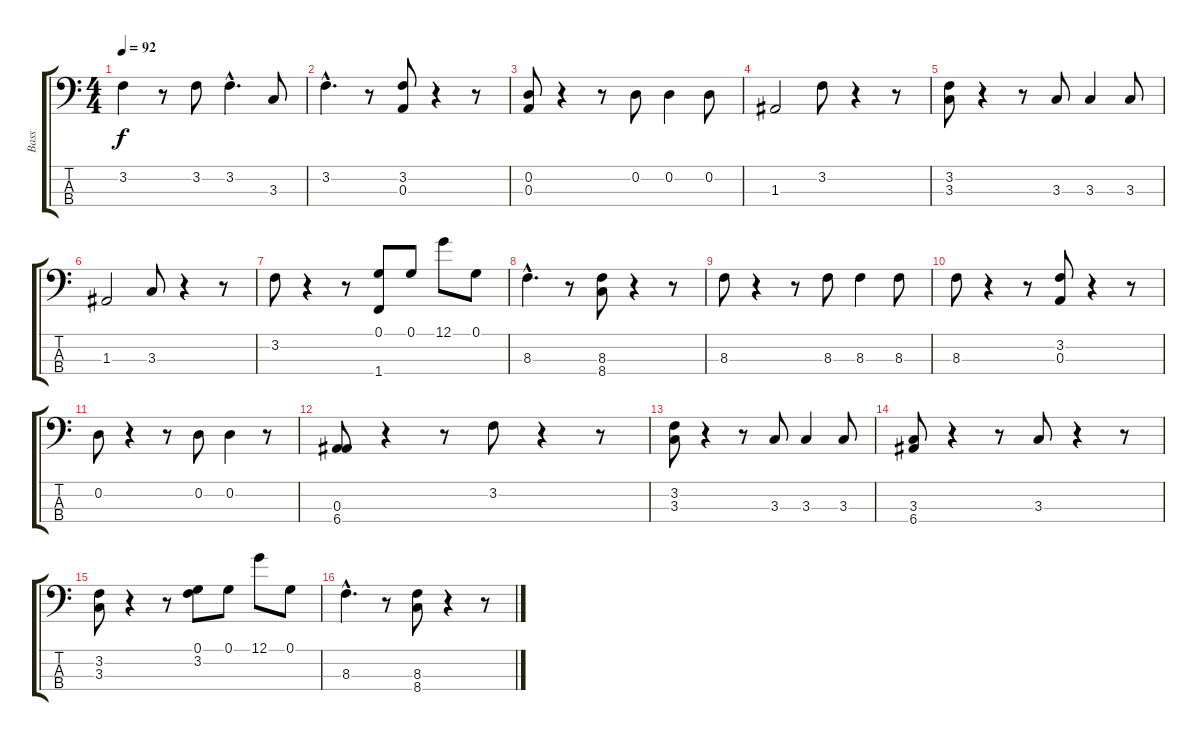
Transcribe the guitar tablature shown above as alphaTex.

\track ("Bass" "Bass") {instrument electricbassfinger}
\staff {score tabs}
\tuning (G2 D2 A1 E1) {hide}
\ts (4 4)
\tempo 92
\clef f4
\ks c
3.2.4{dy f} r.8 3.2.8 3.2{hac}.4{d} 3.3.8 |
3.2{hac}.4{d} r.8 (3.2 0.3).8 r.4 r.8 |
(0.2 0.3).8 r.4 r.8 0.2.8 0.2.4 0.2.8 |
1.3.2 3.2.8 r.4 r.8 |
(3.2 3.3).8 r.4 r.8 3.3.8 3.3.4 3.3.8 |
1.3.2 3.3.8 r.4 r.8 |
3.2.8 r.4 r.8 (0.1 1.4).8 0.1.8 12.1.8 0.1.8 |
8.3{hac}.4{d} r.8 (8.3 8.4).8 r.4 r.8 |
8.3.8 r.4 r.8 8.3.8 8.3.4 8.3.8 |
8.3.8 r.4 r.8 (3.2 0.3).8 r.4 r.8 |
0.2.8 r.4 r.8 0.2.8 0.2.4 r.8 |
(0.3 6.4).8 r.4 r.8 3.2.8 r.4 r.8 |
(3.2 3.3).8 r.4 r.8 3.3.8 3.3.4 3.3.8 |
(3.3 6.4).8 r.4 r.8 3.3.8 r.4 r.8 |
(3.2 3.3).8 r.4 r.8 (0.1 3.2).8 0.1.8 12.1.8 0.1.8 |
8.3{hac}.4{d} r.8 (8.3 8.4).8 r.4 r.8
